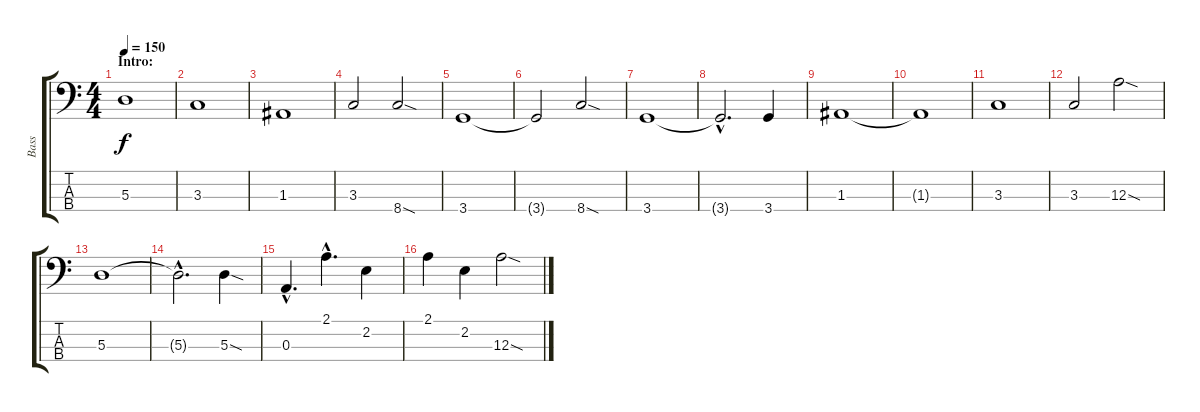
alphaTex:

\track ("Bass" "Bass") {instrument electricbasspick}
\staff {score tabs}
\tuning (G2 D2 A1 E1) {hide}
\ts (4 4)
\section ("" "Intro:")
\tempo 150
\clef f4
\ks c
5.3.1{dy f instrument electricbasspick} |
3.3.1 |
1.3.1 |
3.3.2 8.4{sod}.2 |
3.4.1 |
3.4{t}.2 8.4{sod}.2 |
3.4.1 |
3.4{hac t}.2{d} 3.4.4 |
1.3.1 |
1.3{t}.1 |
3.3.1 |
3.3.2 12.3{sod}.2 |
5.3.1 |
5.3{hac t}.2{d} 5.3{sod}.4 |
0.3{hac}.4{d} 2.1{hac}.4{d} 2.2.4 |
2.1.4 2.2.4 12.3{sod}.2
